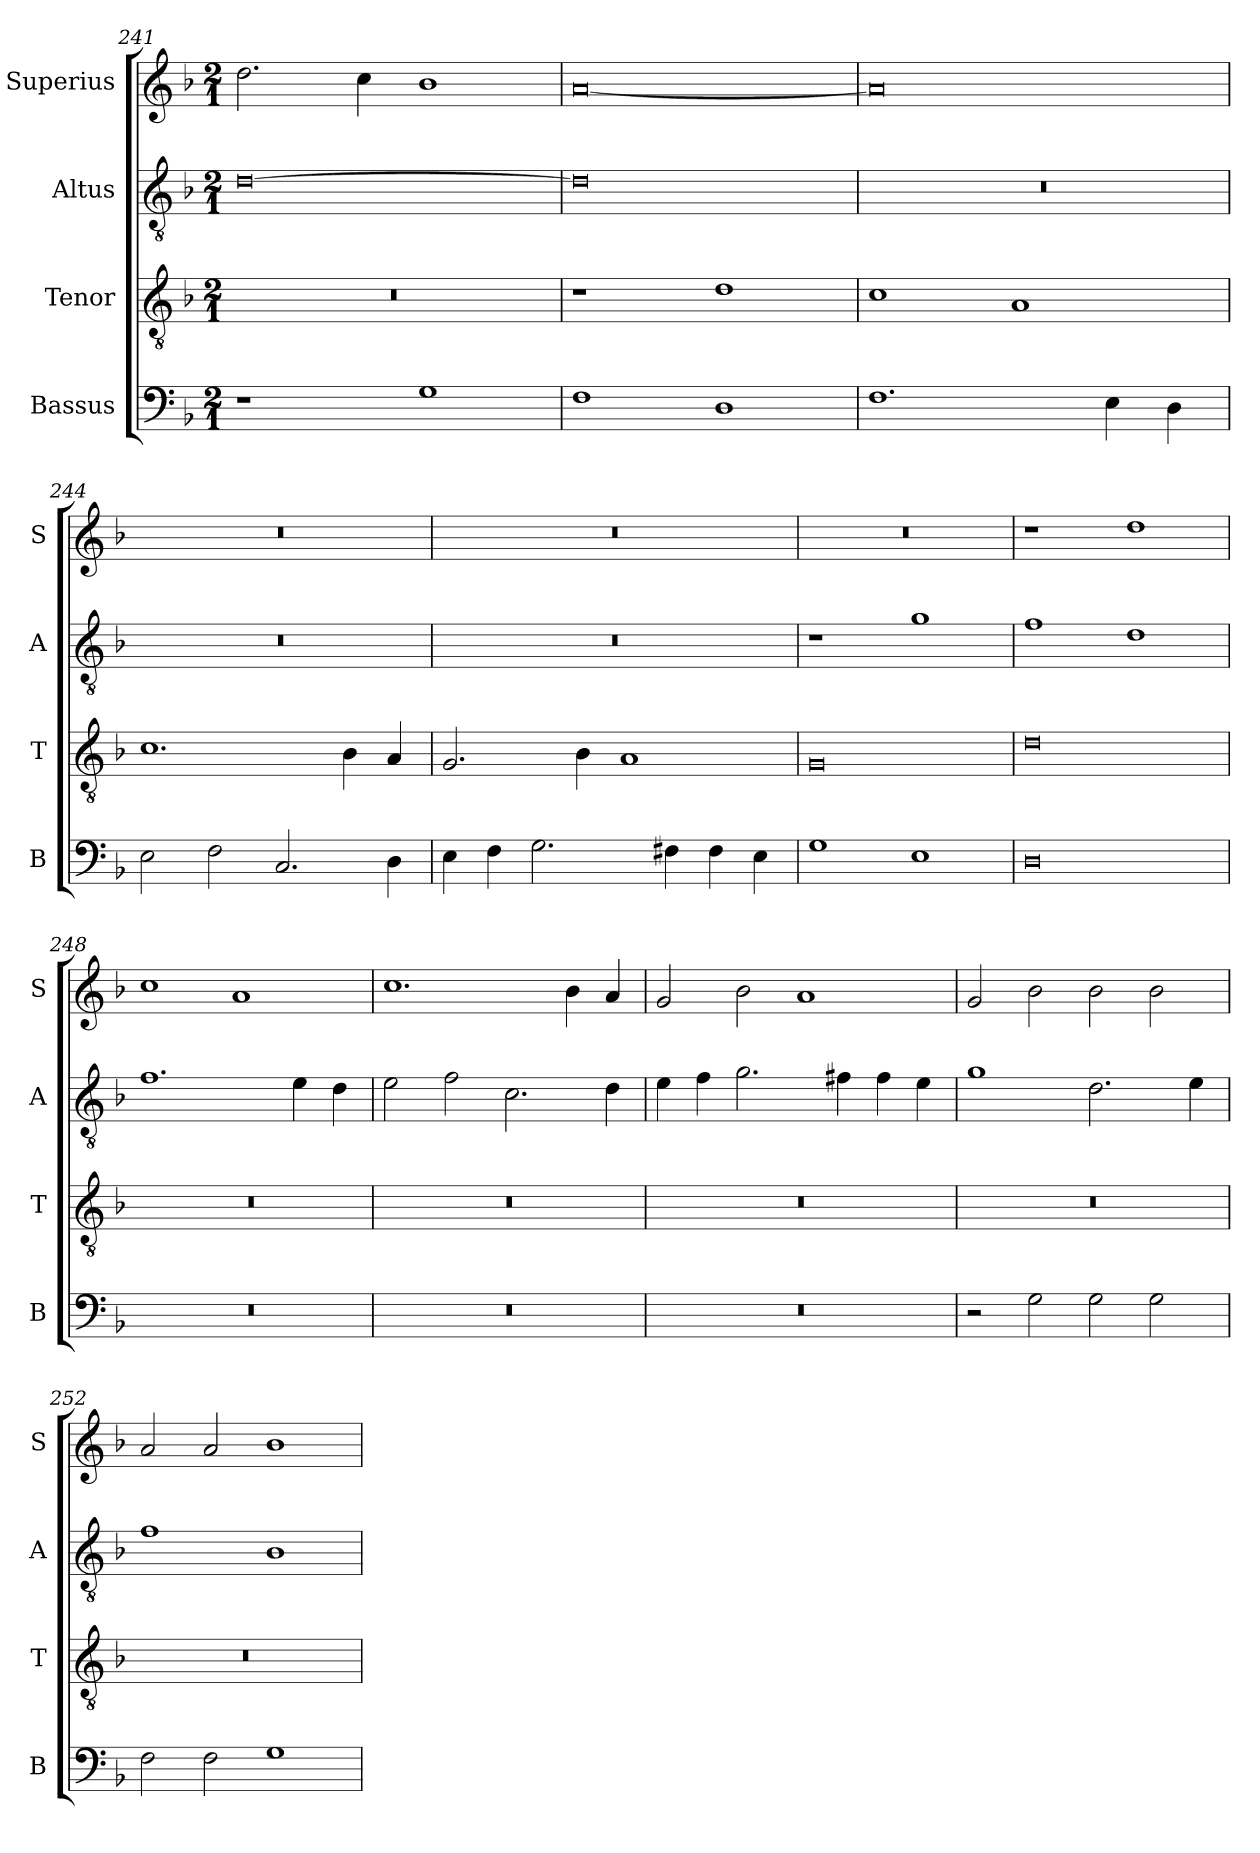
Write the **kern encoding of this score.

**kern	**kern	**kern	**kern
*part4	*part3	*part2	*part1
*staff4	*staff3	*staff2	*staff1
*I"Bassus	*I"Tenor	*I"Altus	*I"Superius
*I'B	*I'T	*I'A	*I'S
*clefF4	*clefGv2	*clefGv2	*clefG2
*k[b-]	*k[b-]	*k[b-]	*k[b-]
*M2/1	*M2/1	*M2/1	*M2/1
=241	=241	=241	=241
1r	0r	[0d	2.dd\
.	.	.	4cc\
1G	.	.	1b-
=242	=242	=242	=242
1F	1r	0d]	[0a
1D	1d	.	.
=243	=243	=243	=243
1.F	1c	0r	0a]
.	1A	.	.
4E\	.	.	.
4D\	.	.	.
=244	=244	=244	=244
2E\	1.c	0r	0r
2F\	.	.	.
2.C/	.	.	.
.	4B-\	.	.
4D\	4A/	.	.
=245	=245	=245	=245
4E\	2.G/	0r	0r
4F\	.	.	.
2.G\	.	.	.
.	4B-\	.	.
.	1A	.	.
4F#X\	.	.	.
4F#\	.	.	.
4E\	.	.	.
=246	=246	=246	=246
1G	0G	1r	0r
1E	.	1g	.
=247	=247	=247	=247
0D	0d	1f	1r
.	.	1d	1dd
=248	=248	=248	=248
0r	0r	1.f	1cc
.	.	.	1a
.	.	4e\	.
.	.	4d\	.
=249	=249	=249	=249
0r	0r	2e\	1.cc
.	.	2f\	.
.	.	2.c\	.
.	.	.	4b-\
.	.	4d\	4a/
=250	=250	=250	=250
0r	0r	4e\	2g/
.	.	4f\	.
.	.	2.g\	2b-\
.	.	.	1a
.	.	4f#X\	.
.	.	4f#\	.
.	.	4e\	.
=251	=251	=251	=251
2r	0r	1g	2g/
2G\	.	.	2b-\
2G\	.	2.d\	2b-\
2G\	.	.	2b-\
.	.	4e\	.
=252	=252	=252	=252
2F\	0r	1f	2a/
2F\	.	.	2a/
1G	.	1B-	1b-
=	=	=	=
*-	*-	*-	*-
